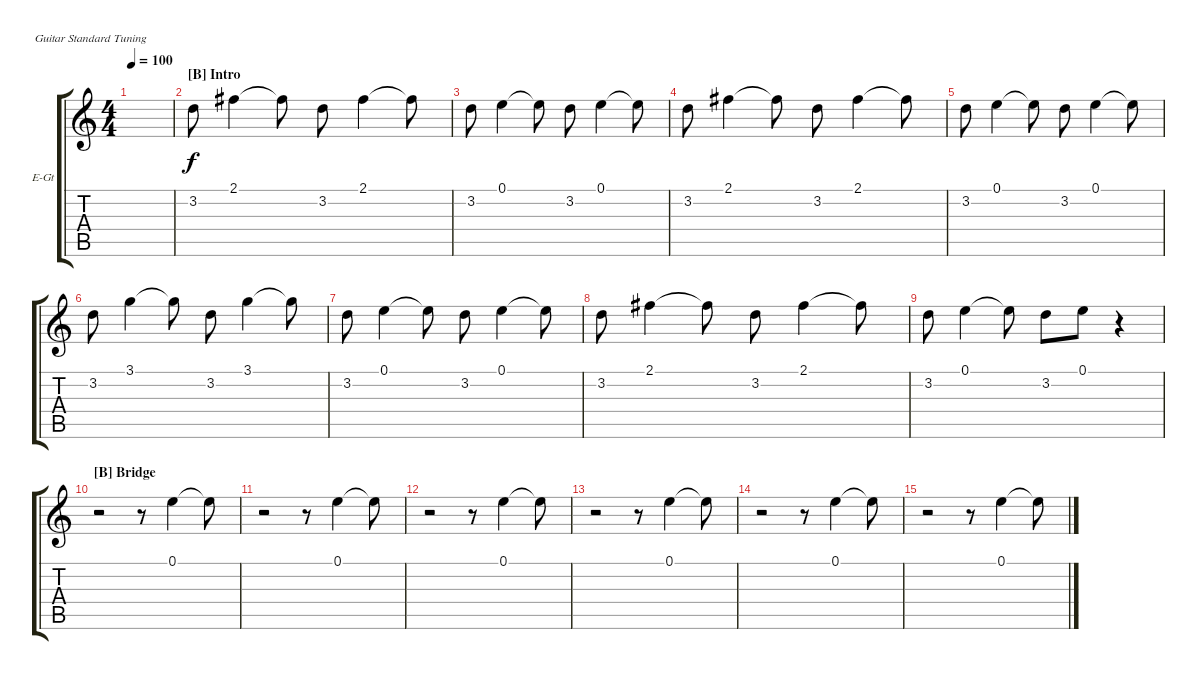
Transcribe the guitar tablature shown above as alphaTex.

\defaultSystemsLayout 4
\bracketExtendMode groupsimilarinstruments
\firstSystemTrackNameOrientation horizontal
\otherSystemsTrackNameOrientation horizontal
\track ("Electric Guitar" "E-Gt") {instrument electricguitarclean}
\staff {score tabs}
\tuning (E4 B3 G3 D3 A2 E2)
\ts (4 4)
\tempo 100
\clef g2
\ks c
|
\section ("B" "Intro")
3.2.8 2.1.4 2.1{t}.8 3.2.8 2.1.4 2.1{t}.8 |
3.2.8 0.1.4 0.1{t}.8 3.2.8 0.1.4 0.1{t}.8 |
3.2.8 2.1.4 2.1{t}.8 3.2.8 2.1.4 2.1{t}.8 |
3.2.8 0.1.4 0.1{t}.8 3.2.8 0.1.4 0.1{t}.8 |
3.2.8 3.1.4 3.1{t}.8 3.2.8 3.1.4 3.1{t}.8 |
3.2.8 0.1.4 0.1{t}.8 3.2.8 0.1.4 0.1{t}.8 |
3.2.8 2.1.4 2.1{t}.8 3.2.8 2.1.4 2.1{t}.8 |
3.2.8 0.1.4 0.1{t}.8 3.2.8 0.1.8 r.4 |
\section ("B" "Bridge")
r.2 r.8 0.1.4 0.1{t}.8 |
r.2 r.8 0.1.4 0.1{t}.8 |
r.2 r.8 0.1.4 0.1{t}.8 |
r.2 r.8 0.1.4 0.1{t}.8 |
r.2 r.8 0.1.4 0.1{t}.8 |
r.2 r.8 0.1.4 0.1{t}.8
